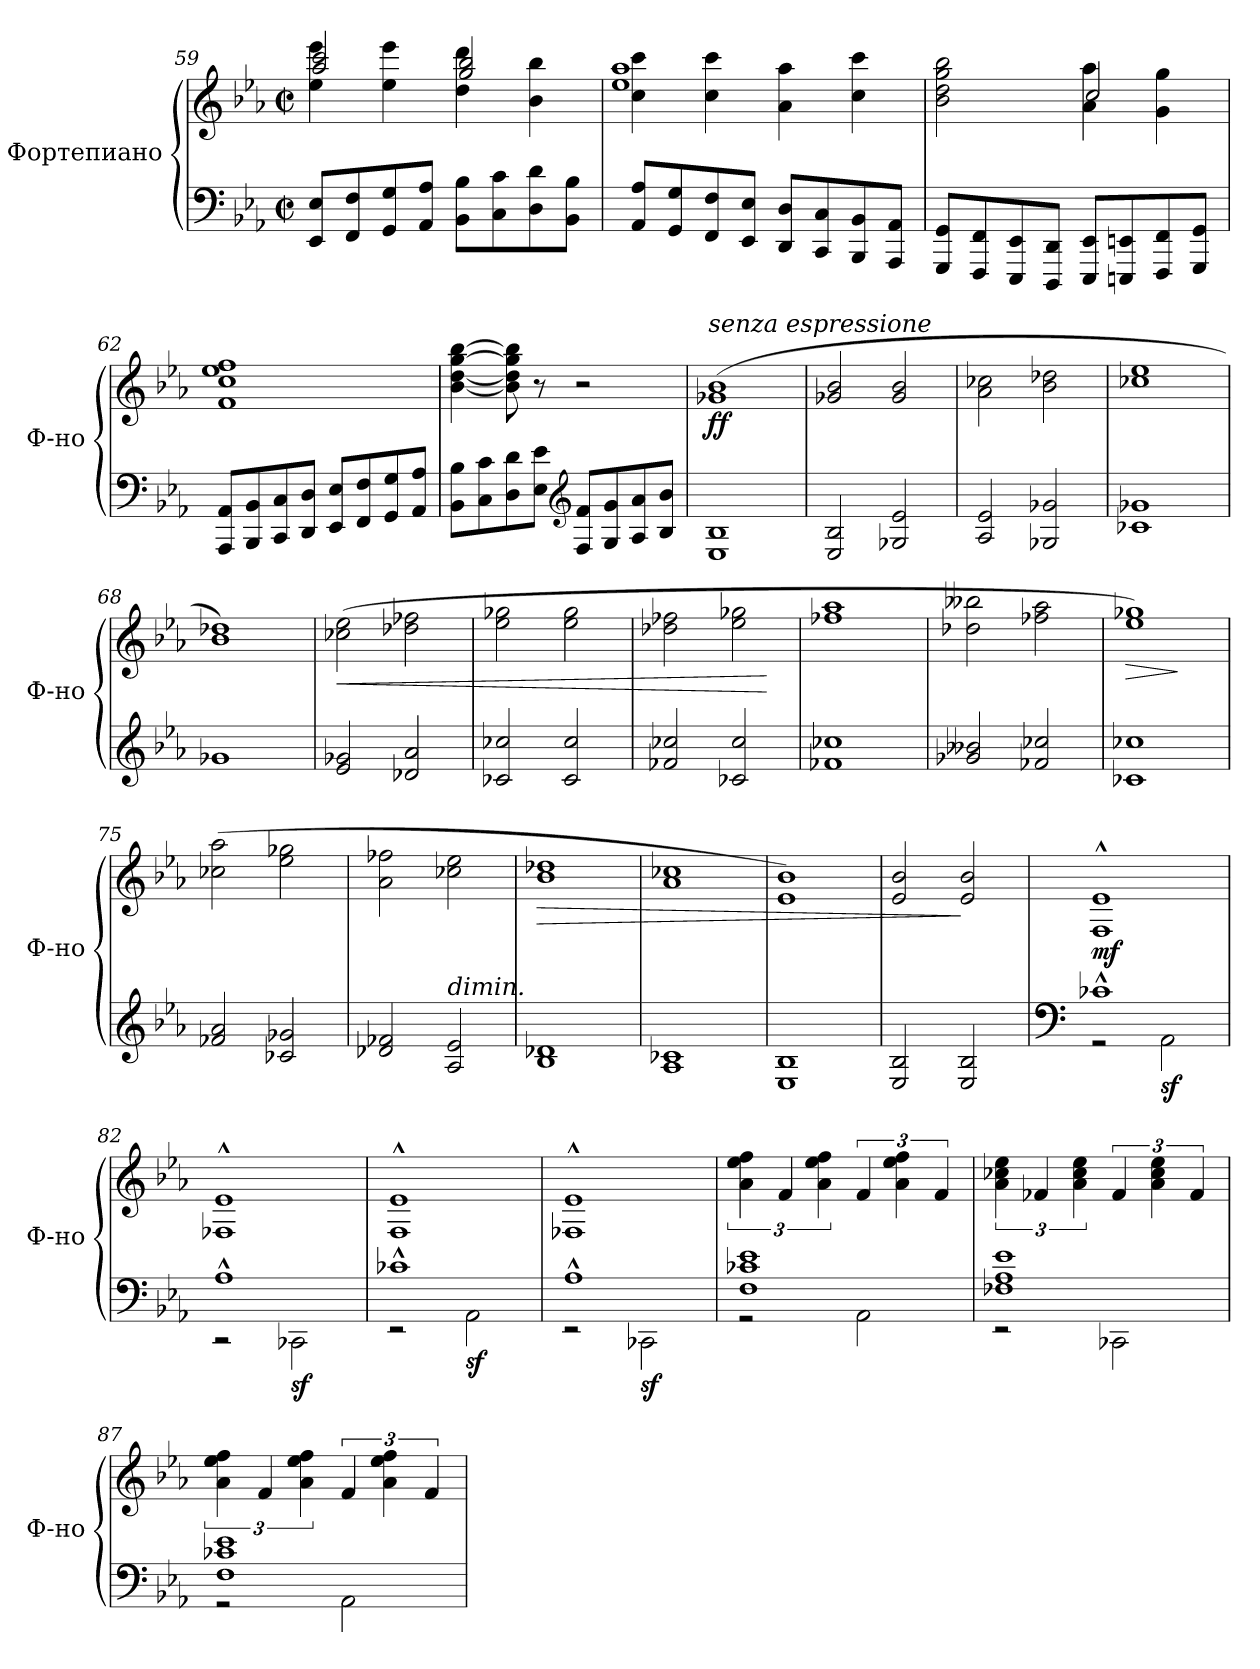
**kern	**kern	**dynam
*part1	*part1	*part1
*staff2	*staff1	*staff1/2
*I"Фортепиано	*	*
*I'Ф-но	*	*
!!LO:LB:g=z
*clefF4	*clefG2	*
*k[b-e-a-]	*k[b-e-a-]	*
*M2/2	*M2/2	*
*met(c|)	*met(c|)	*
=59	=59	=59
*	*^	*
8EE-/ 8E-/L	4ee-\ 4eee-\	2aa-/ 2ccc/	.
8FF/ 8F/	.	.	.
8GG/ 8G/	4ee-\ 4eee-\	.	.
8AA-/ 8A-/J	.	.	.
8BB-\ 8B-\L	4dd\ 4ddd\	2gg/ 2bb-/	.
8C\ 8c\	.	.	.
8D\ 8d\	4b-\ 4bb-\	.	.
8BB-\ 8B-\J	.	.	.
=60	=60	=60	=60
8AA-/ 8A-/L	4cc\ 4ccc\	1ee- 1aa-	.
8GG/ 8G/	.	.	.
8FF/ 8F/	4cc\ 4ccc\	.	.
8EE-/ 8E-/J	.	.	.
8DD/ 8D/L	4a-\ 4aa-\	.	.
8CC/ 8C/	.	.	.
8BBB-/ 8BB-/	4cc\ 4ccc\	.	.
8AAA-/ 8AA-/J	.	.	.
=61	=61	=61	=61
8GGG/ 8GG/L	2b-\ 2dd\ 2gg\ 2bb-\	2ryy	.
8FFF/ 8FF/	.	.	.
8EEE-/ 8EE-/	.	.	.
8DDD/ 8DD/J	.	.	.
8EEE-/ 8EE-/L	4a-\ 4aa-\	2cc/	.
8EEEn/ 8EEn/	.	.	.
8FFF/ 8FF/	4g\ 4gg\	.	.
8GGG/ 8GG/J	.	.	.
*	*v	*v	*
!!LO:PB:g=z
=62	=62	=62
8AAA-/ 8AA-/L	1f 1cc 1ee- 1ff	.
8BBB-/ 8BB-/	.	.
8CC/ 8C/	.	.
8DD/ 8D/J	.	.
8EE-/ 8E-/L	.	.
8FF/ 8F/	.	.
8GG/ 8G/	.	.
8AA-/ 8A-/J	.	.
=63	=63	=63
8BB-\ 8B-\L	[4b-\ [4dd\ [4gg\ [4bb-\	.
8C\ 8c\	.	.
8D\ 8d\	8b-\] 8dd\] 8gg\] 8bb-\]	.
8E-\ 8e-\J	8r	.
*clefG2	*	*
8F/ 8f/L	2r	.
8G/ 8g/	.	.
8A-/ 8a-/	.	.
8B-/ 8b-/J	.	.
=64	=64	=64
!	!LO:TX:a:i:t=senza espressione	!
!	!	!LO:DY:b
1E- 1B-	(1g-X 1b-	ff
=65	=65	=65
2E-/ 2B-/	2g-X/ 2b-/	.
2G-X/ 2e-/	2g-/ 2b-/	.
=66	=66	=66
2A-/ 2e-/	2a-\ 2cc-X\	.
2G-X/ 2g-X/	2b-\ 2dd-X\	.
=67	=67	=67
1c-X 1g-X	1cc-X 1ee-	.
=68	=68	=68
1g-X	1b- 1dd-X)	.
!!LO:LB:g=z
=69	=69	=69
!	!	!LO:HP:b
2e-/ 2g-X/	(2cc-X\ 2ee-\	<
2d-X/ 2a-/	2dd-X\ 2ff-X\	.
=70	=70	=70
2c-X/ 2cc-X/	2ee-\ 2gg-X\	.
2c-/ 2cc-/	2ee-\ 2gg-\	.
=71	=71	=71
2f-X/ 2cc-X/	2dd-X\ 2ff-X\	.
2c-X/ 2cc-/	2ee-\ 2gg-X\	.
.	.	[
=72	=72	=72
1f-X 1cc-X	1ff-X 1aa-	.
=73	=73	=73
2g-X/ 2b--X/	2dd-X\ 2bb--X\	.
2f-X/ 2cc-X/	2ff-X\ 2aa-\	.
=74	=74	=74
!	!	!LO:HP:b
1c-X 1cc-X	1ee- 1gg-X)	>
.	.	]
=75	=75	=75
2f-X/ 2a-/	(2cc-X\ 2aa-\	.
2c-X/ 2g-X/	2ee-\ 2gg-X\	.
=76	=76	=76
2d-X/ 2f-X/	2a-\ 2ff-X\	.
!LO:TX:a:i:t=dimin.	!	!
2A-/ 2e-/	2cc-X\ 2ee-\	.
=77	=77	=77
!	!	!LO:HP:b
1B- 1d-X	1b- 1dd-X	>
=78	=78	=78
1A- 1c-X	1a- 1cc-X	.
=79	=79	=79
1E- 1B-	1e- 1b-)	.
!!LO:LB:g=z
=80	=80	=80
2E-/ 2B-/	2e-/ 2b-/	.
2E-/ 2B-/	2e-/ 2b-/	]
=81	=81	=81
*clefF4	*	*
*	*MM130	*
*^	*	*
!	!	!	!LO:DY:b
1c-X^^	2r	1F^^ 1e-^^	mf
!	!	!	!LO:DY:b=2
.	2AA-\	.	sf
=82	=82	=82	=82
1A-^^	2r	1F-X^^ 1e-^^	.
!	!	!	!LO:DY:b=2
.	2CC-X\	.	sf
=83	=83	=83	=83
1c-X^^	2r	1F^^ 1e-^^	.
!	!	!	!LO:DY:b=2
.	2AA-\	.	sf
=84	=84	=84	=84
1A-^^	2r	1F-X^^ 1e-^^	.
!	!	!	!LO:DY:b=2
.	2CC-X\	.	sf
!!LO:LB:g=z
=85	=85	=85	=85
1F 1c-X 1e-	2r	6a-\ 6ee-\ 6ff\	.
.	.	6f/	.
.	.	6a-\ 6ee-\ 6ff\	.
.	2AA-\	6f/	.
.	.	6a-\ 6ee-\ 6ff\	.
.	.	6f/	.
=86	=86	=86	=86
1F-X 1A- 1e-	2r	6a-\ 6cc-X\ 6ee-\	.
.	.	6f-X/	.
.	.	6a-\ 6cc-\ 6ee-\	.
.	2CC-X\	6f-/	.
.	.	6a-\ 6cc-\ 6ee-\	.
.	.	6f-/	.
=87	=87	=87	=87
1F 1c-X 1e-	2r	6a-\ 6ee-\ 6ff\	.
.	.	6f/	.
.	.	6a-\ 6ee-\ 6ff\	.
.	2AA-\	6f/	.
.	.	6a-\ 6ee-\ 6ff\	.
.	.	6f/	.
*v	*v	*	*
=	=	=
*-	*-	*-
